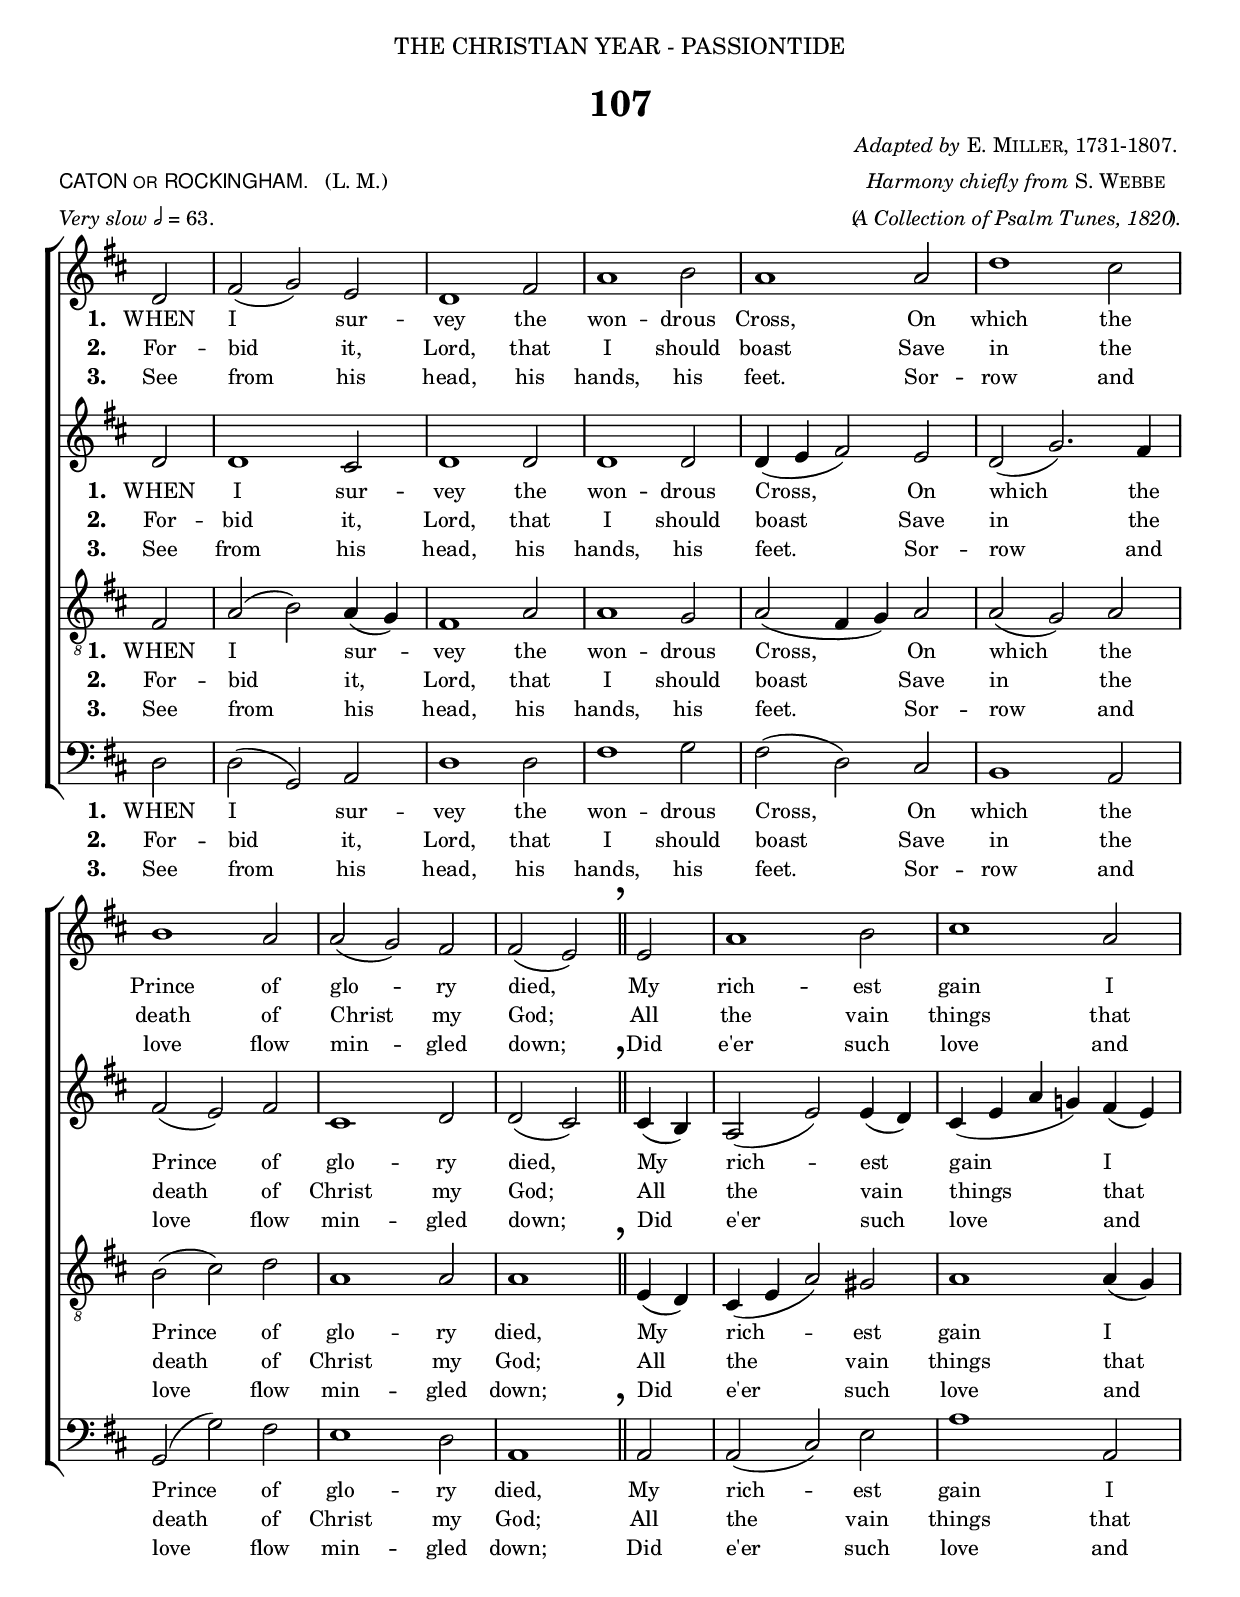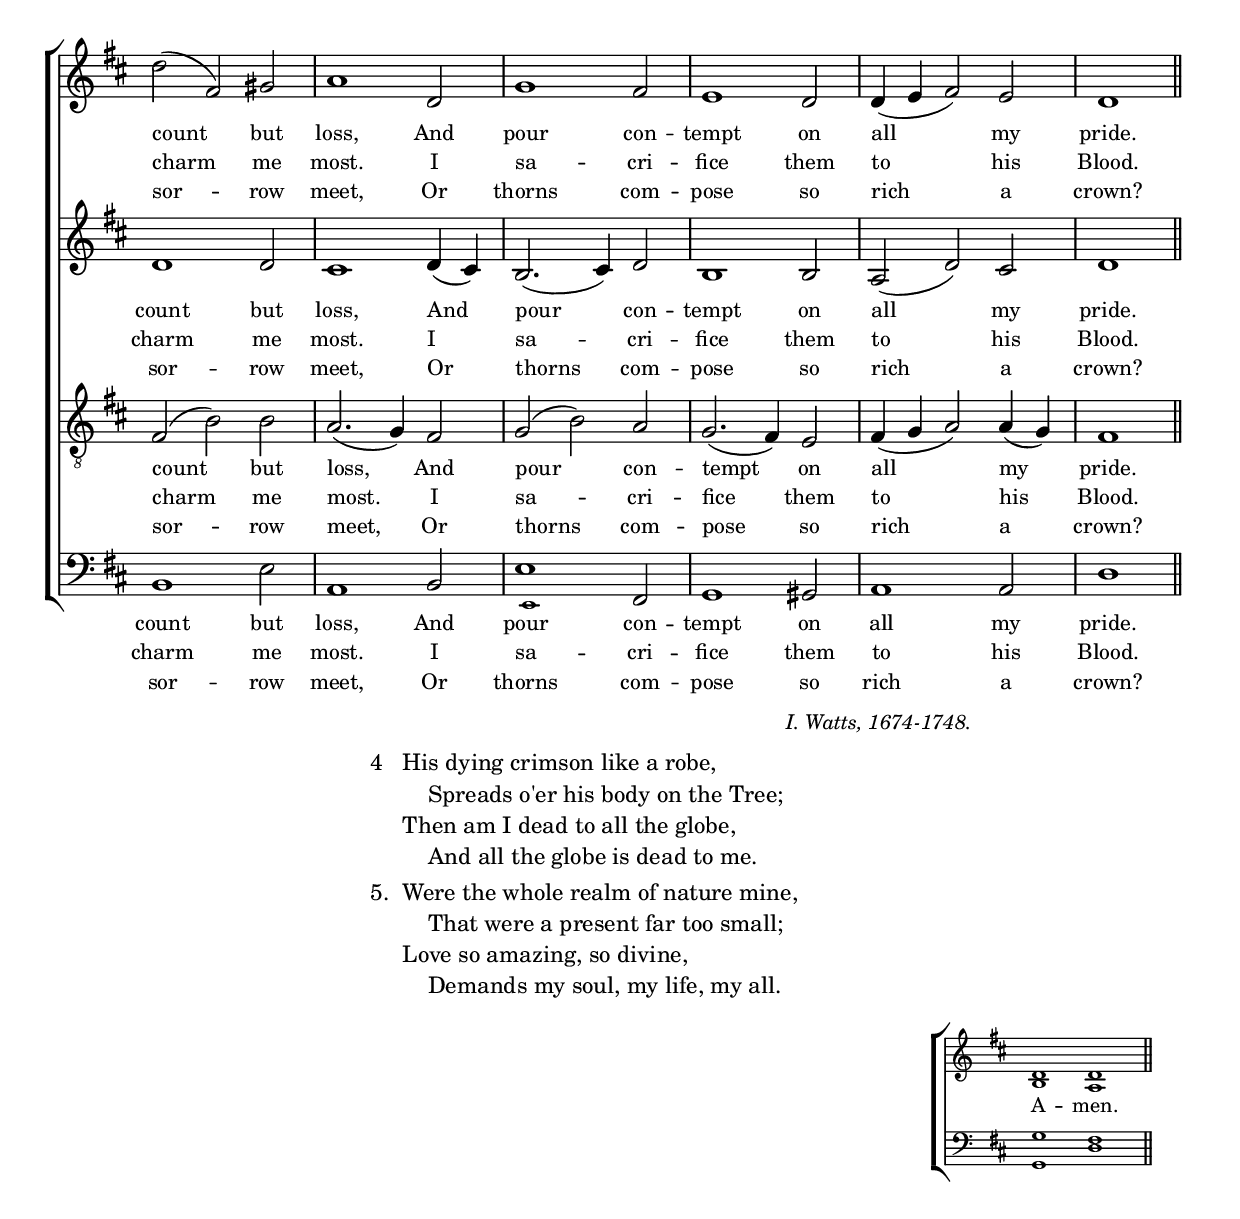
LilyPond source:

%%%% 177.png
%%%% Hymn 107. Caton or Rockingham. "When I survey the wondrous Cross"
%%%% Rev 3

\version "2.10.23"
\header {

  dedication = \markup { \center-align { "THE CHRISTIAN YEAR - PASSIONTIDE"

	\hspace #0.1 }}	

  title = "107"

  meter = \markup { \small { \column {  \hspace #1
	                                \line { \sans {"CATON"} \sans \smallCaps "or"  \sans {"ROCKINGHAM."} \hspace #1 \roman {"(L. M.)"}}
		                        \line { \italic {Very slow} \fontsize #-5 \general-align #Y #DOWN \note #"2" #1 = 63.} }
  	}}	
	

 arranger = \markup { \small  { \center-align { \line {\italic "Adapted by" \smallCaps "E. Miller, 1731-1807."}
	 					 \line {  \italic "Harmony chiefly from" \smallCaps "S. Webbe" }
	  					 \line { "(" \hspace #-1 \italic "A Collection of Psalm Tunes, 1820" \hspace #-1 ")." }
  	}}}
	  
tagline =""

}

%%%%%%%%%%%%%%%%%%%%%%%%%%%%%%%%%%%%% Macros

%%generates the breathmarks
breathmark = { \override Score.RehearsalMark #'break-visibility = #begin-of-line-invisible
	\override Score.RehearsalMark #'Y-offset = #'4.0
	\override Score.RehearsalMark #'X-offset = #'-0.5
	\mark \markup {\fontsize #4 ","}
}

%%% merge. Macro to pull note slightly leftwards.  Used to produce those partially merged wholenotes 

merge = \once \override NoteColumn #'force-hshift = #-0.01

      
	      
%%%%%%%%%%%%%%%%%%%%%%%%%%%%%%%%%%%%% End of macro definitions

%%% SATB voices

global = {
  \time 6/4
  \key d \major
  \set Staff.midiInstrument = "church organ"
}

soprano = \relative c' {
	
    \partial 2 d2 | fis(g) e |  d1 fis2 |  a1 b2 | a1 a2 |  d1 cis2 | \break
     b1 a2 | a(g) fis | fis(e) \breathmark \bar "||" e |  a1 b2 | cis1 a2 | \break 
  
  d(fis,)  gis | a1 d,2 | 
  
   g1 fis2 | e1 d2 | d4(e fis2) e2 | d1 \bar "||" 
}

alto = \relative c' {
	
    \partial 2 d2 |  d1 cis2 | \merge d1 d2 | d1 d2 | d4(e fis2) e | d(g2.) fis4 | \break
    fis2(e) fis | cis1 d2 | d(cis) \bar "||" cis4(b) | a2(e') e4(d) | cis(e a g!) fis(e) | \break 
  
 d1 d2 | cis1 d4(cis) | 

 b2.(cis4) d2 | b1 b2 | a(d) cis | \merge d1 \bar "||"
}

tenor = \relative c { \clef "treble_8" 
	
    \partial 2 fis2 | a(b) a4(g) | fis1 a2 | a1 g2 | a(fis4 g) a2 | a(g) a | \break
    b(cis) d |  a1 a2 | a1 \bar "||" e4(d) | cis(e a2) gis | a1 a4(g) | \break 
  
  fis2(b) b | a2.(g4) fis2 | 
  
 g(b) a | g2.(fis4) e2 | fis4(g a2) a4(g) | fis1 \bar "||" 
}

bass = \relative c { \clef bass 
	
    \partial 2 d2 | d(g,) a | d1 d2 | fis1 g2 | fis(d) cis |  b1 a2 | \break
    g(g') fis |  e1 d2 | a1 \bar "||" a2 | a(cis) e | \merge a1 a,2 | \break 
  
  b1 e2 | a,1 b2 | 
  
      << { e1 }  
      \new Voice = "pedals" { \once 
                          \set fontSize = #-3 e,1 } >> 
      fis2 | g1 gis2 |  a1 a2 | d1 \bar "||" 
}      

#(ly:set-option 'point-and-click #f)

\paper {
  #(set-paper-size "a4")
%  annotate-spacing = ##t
  print-page-number = ##f
  ragged-last-bottom = ##t
  ragged-bottom = ##t
}

firstWords = \lyricmode
{
    \override Score . LyricText #'font-size = #-0.5
    \override Score . LyricHyphen #'minimum-distance = #1
    \override Score . LyricSpace #'minimum-distance = #0.8
    % \override Score . LyricText #'font-name = #"Gentium"
    % \override Score . LyricText #'self-alignment-X = #-1
    \set stanza = "1. "
    %\set vocalName = "Men/Women/Unison/SATB"
WHEN I sur -- vey the won -- drous Cross, 
On which the Prince of glo -- ry died,  
My rich -- est gain I count but loss,
 And pour con -- tempt on all my pride.
}

secondWords = \lyricmode
{
	\set stanza = "2. "
For -- bid it, Lord, that I should boast
 Save in the death of Christ my God;
All the vain things that charm me most.
I sa -- cri -- fice them to his Blood.
}


thirdWords = \lyricmode
{
\set stanza = "3. "
		See from his head, his hands, his feet.
		Sor -- row and love flow min -- gled down;
		Did e'er such love and sor -- row meet,
		Or thorns com -- pose so rich a crown?
}
	
\book {

%%% Main Score block	

\score{
\new ChoirStaff	
<<
	\context Staff = upper << 
	\context Voice = sopranos { \global \soprano }
	\context Lyrics = sopranos \lyricsto sopranos \firstWords
	\context Lyrics = sopranosTwo \lyricsto sopranos \secondWords
	\context Lyrics = sopranosThree \lyricsto sopranos \thirdWords
		>>
	\context Staff = subupper <<
	\context Voice = altos    { \global \alto }
	\context Lyrics = altos \lyricsto altos \firstWords
	\context Lyrics = altosTwo \lyricsto altos \secondWords
	\context Lyrics = altosThree \lyricsto altos \thirdWords
	                      >>
	\context Staff = lower <<
	\context Voice = tenors { \global \tenor }
	\context Lyrics = tenors \lyricsto tenors \firstWords
	\context Lyrics = tenorsTwo \lyricsto tenors \secondWords
	\context Lyrics = tenorsThree \lyricsto tenors \thirdWords
			>>
	\context Staff = sublower <<
	\context Voice = basses { \global \bass }
	\context Lyrics = basses \lyricsto basses \firstWords
	\context Lyrics = bassesTwo \lyricsto basses \secondWords
	\context Lyrics = bassesThree \lyricsto basses \thirdWords
			        >>
>>
\layout {
		indent=0
		\context { \Score \remove "Bar_number_engraver" }
		\context { \Staff \remove "Time_signature_engraver" }
		\context { \Score \remove "Mark_engraver"  }
                \context { \Staff \consists "Mark_engraver"  }
	} %% close layout

%%% Hymn Midi	

\midi { \context { \Score tempoWholesPerMinute = #(ly:make-moment 63 2)}} 

} %%% Score bracket

%%% Hymn note markup and lyric titles

\markup { \column{	\hspace #1 } }

\markup { \line {" "} }

\markup { \small { \hspace #70 \italic "I. Watts, 1674-1748."  } } 
                                                                                                    
		                                                                                                     
%%% Main lyric block

\markup { \hspace #30 %%add space as necc. to center the column
          \column { %%% one super column for the entire block of lyrics
	        \hspace #1 
           		\line { "4  "
			  \column {	     
				  "His dying crimson like a robe,"
				  "    Spreads o'er his body on the Tree;"
				  "Then am I dead to all the globe,"
				  "    And all the globe is dead to me."
			}}
    		        \hspace #1 
           		\line {"5. "
			  \column {	     
				  "Were the whole realm of nature mine,"
				  "    That were a present far too small;"
				  "Love so amazing, so divine,"
				  "    Demands my soul, my life, my all."
			}}
	  }
} %%% lyric markup bracket

%%% Amen score block

\score{

  \new ChoirStaff

   <<
        \context Staff = upper \with { fontSize = #-3  \override StaffSymbol #'staff-space = #(magstep -2) }  
	                      << 
	         \context Voice = "sopranos" { \relative c' { \clef treble \global \voiceOne d1 d  \bar "||" }}
	         \context Voice = "altos"    { \relative c' { \clef treble \global \voiceTwo b1 a \bar "||" }}
	                      >>
	         \context Lyrics \lyricsto "altos" {\override LyricText #'font-size = #-1  A -- men. }
	\context Staff = lower \with { fontSize = #-3  \override StaffSymbol #'staff-space = #(magstep -2) }  
	                       << 
	         \context Voice = "tenors" { \relative c { \clef bass \global \voiceThree g'1 fis \bar "||" }}
	         \context Voice = "basses" { \relative c { \clef bass \global \voiceFour  g1 d' \bar "||" }}
			        >> 

  >>			      

\header { breakbefore = ##f piece = " " opus = " " }

\layout { 
      \context { \Score timing = ##f }
	ragged-bottom = ##t
	indent = 15\cm
	\context { \Staff \remove Time_signature_engraver }

       } %% close layout

%%% Amen Midi

\midi { \context { \Score tempoWholesPerMinute = #(ly:make-moment 63 2) }}
}

} %%% book bracket
